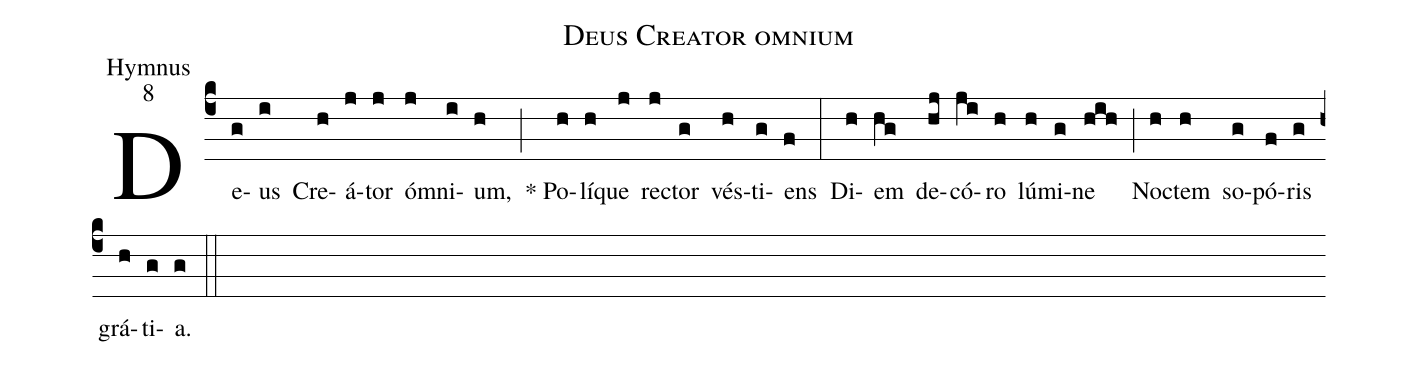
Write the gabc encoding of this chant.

name:Deus Creator omnium;
office-part:Hymnus;
mode:8;
%%
De(c4g)us(i) Cre(h)á(j)tor(j) óm(j)ni(i)um,(h) (;)* Po(h)lí(h)que(j) rec(j)tor(g) vés(h)ti(g)ens(f) (:)
Di(h)em(hg) de(hj)có(ji)ro(h) lú(h)mi(g)ne(hih) (;) Noc(h)tem(h) so(g)pó(f)ris(g) grá(h)ti(g)a.(g) (::)
